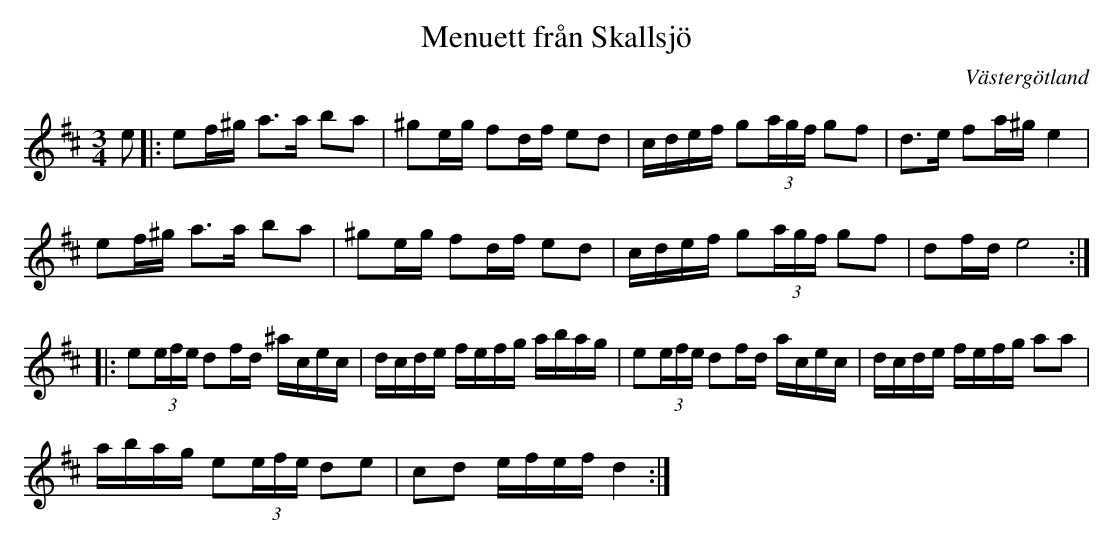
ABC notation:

X:1
T: Menuett från Skallsjö
M: 3/4
O: Västergötland
L: 1/8
K:D
e|: e2/f/^g/ a>a b2/2a| ^g2/e/g/ f2/d/f/ ed | c/d/e/f/ g(3a/g/f/ gf | d>2e f2/a/^g/ e2 |
e2/f/^g/ a>a b2/a|^g2/e/g/ f2/d/f/ ed | c/d/e/f/ g(3a/g/f/ gf| d2/f/d/ e4 :|
|:e(3e/f/e/ d2/f/d/ ^a/c/e/c/ |d/c/d/e/ f/e/f/g/ a/b/a/g/  |e(3e/f/e/ d2/f/d/ a/c/e/c/|d/c/d/e/ f/e/f/g/ aa  |
a/b/a/g/ e(3e/f/e/ de|cd e/f/e/f/ d2:|
